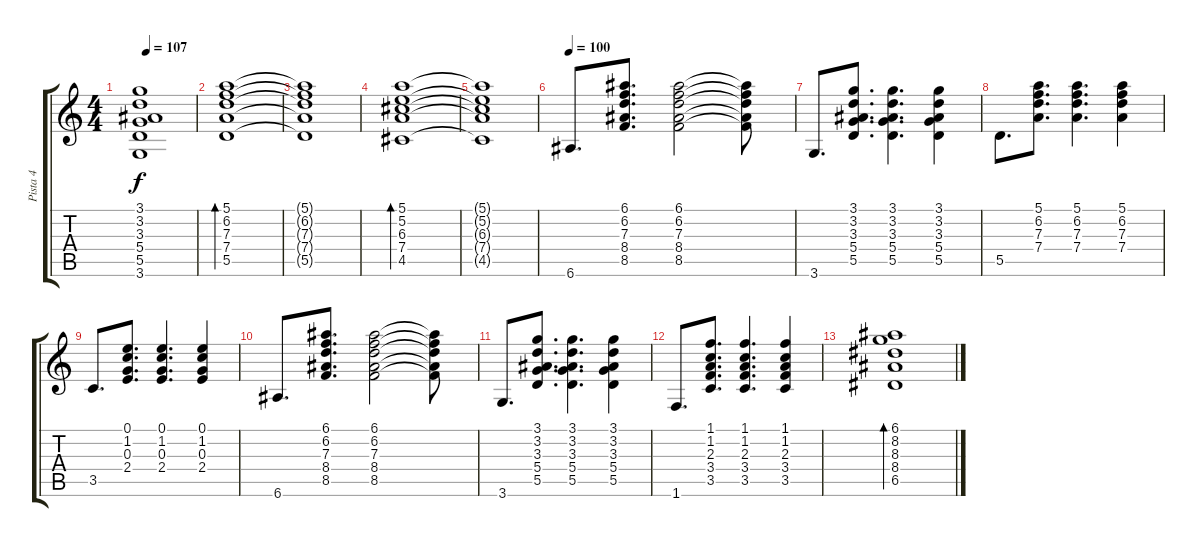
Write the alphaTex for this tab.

\track ("Pista 4" "Pista 4") {instrument acousticguitarnylon}
\staff {score tabs}
\tuning (E4 B3 G3 D3 A2 E2) {hide}
\ts (4 4)
\tempo 107
\clef g2
\ks c
(3.1{t} 3.2{t} 3.3{t} 5.4{t} 5.5{t} 3.6{t}).1{dy f} |
(5.1 6.2 7.3 7.4 5.5).1{bd 240} |
(5.1{t} 6.2{t} 7.3{t} 7.4{t} 5.5{t}).1 |
(5.1 5.2 6.3 7.4 4.5).1{bd 240} |
(5.1{t} 5.2{t} 6.3{t} 7.4{t} 4.5{t}).1 |
\tempo 100
6.6.8{d} (6.1 6.2 7.3 8.4 8.5).8{d} (6.1 6.2 7.3 8.4 8.5).2 (6.1{t} 6.2{t} 7.3{t} 8.4{t} 8.5{t}).8 |
3.6.8{d} (3.1 3.2 3.3 5.4 5.5).8{d} (3.1 3.2 3.3 5.4 5.5).4{d} (3.1 3.2 3.3 5.4 5.5).4 |
5.5.8{d} (5.1 6.2 7.3 7.4).8{d} (5.1 6.2 7.3 7.4).4{d} (5.1 6.2 7.3 7.4).4 |
3.5.8{d} (0.1 1.2 0.3 2.4).8{d} (0.1 1.2 0.3 2.4).4{d} (0.1 1.2 0.3 2.4).4 |
6.6.8{d} (6.1 6.2 7.3 8.4 8.5).8{d} (6.1 6.2 7.3 8.4 8.5).2 (6.1{t} 6.2{t} 7.3{t} 8.4{t} 8.5{t}).8 |
3.6.8{d} (3.1 3.2 3.3 5.4 5.5).8{d} (3.1 3.2 3.3 5.4 5.5).4{d} (3.1 3.2 3.3 5.4 5.5).4 |
1.6.8{d} (1.1 1.2 2.3 3.4 3.5).8{d} (1.1 1.2 2.3 3.4 3.5).4{d} (1.1 1.2 2.3 3.4 3.5).4 |
(6.1 8.2 8.3 8.4 6.5).1{bd 240}
